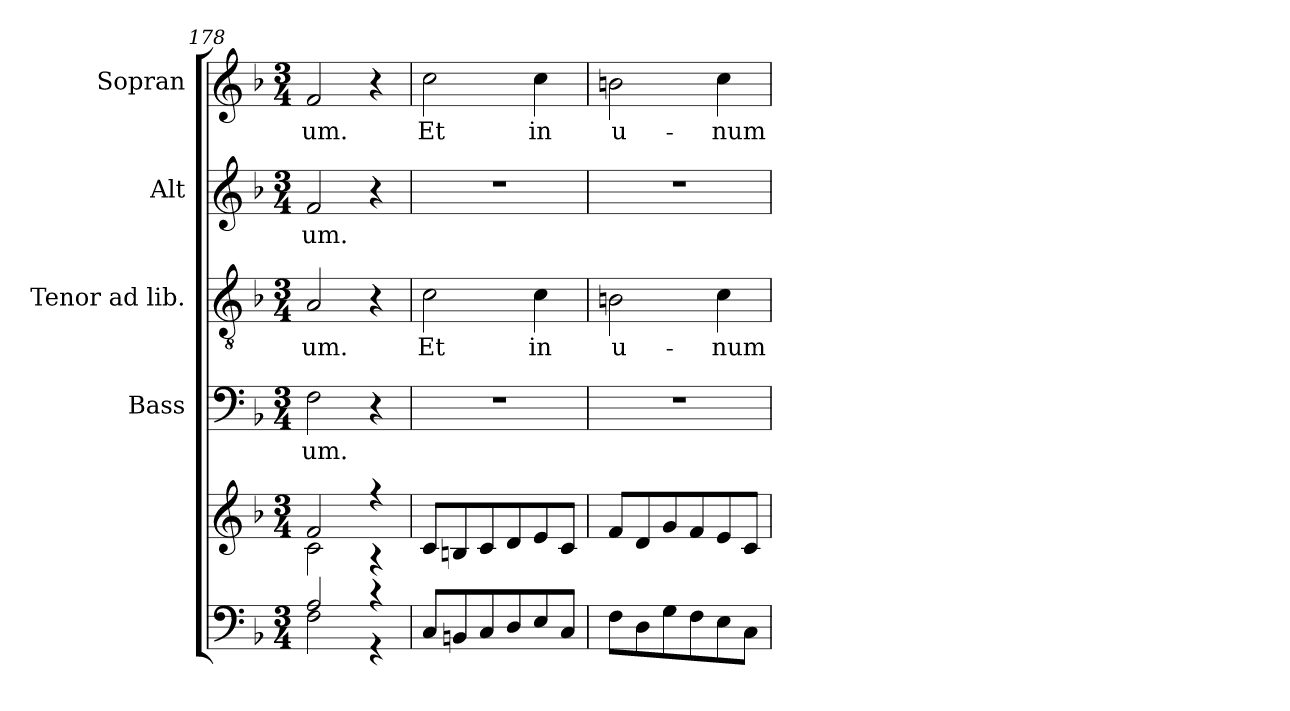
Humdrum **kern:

**kern	**kern	**kern	**text	**kern	**text	**kern	**text	**kern	**text
*part5	*part5	*part4	*part4	*part3	*part3	*part2	*part2	*part1	*part1
*staff6	*staff5	*staff4	*staff4	*staff3	*staff3	*staff2	*staff2	*staff1	*staff1
*	*	*I"Bass	*	*I"Tenor ad lib.	*	*I"Alt	*	*I"Sopran	*
*	*	*I'B.	*	*I'T.	*	*I'A.	*	*I'S.	*
*clefF4	*clefG2	*clefF4	*	*clefGv2	*	*clefG2	*	*clefG2	*
*k[b-]	*k[b-]	*k[b-]	*	*k[b-]	*	*k[b-]	*	*k[b-]	*
*F:	*F:	*F:	*	*F:	*	*F:	*	*F:	*
*M3/4	*M3/4	*M3/4	*	*M3/4	*	*M3/4	*	*M3/4	*
=178	=178	=178	=178	=178	=178	=178	=178	=178	=178
*^	*^	*	*	*	*	*	*	*	*
!	!	!	!	!	!LO:LY:b	!	!LO:LY:b	!	!LO:LY:b	!	!LO:LY:b
2A/	2F\	2f/	2c\	2F\	-um.	2A/	-um.	2f/	-um.	2f/	-um.
4r	4r	4r	4r	4r	.	4r	.	4r	.	4r	.
!!LO:PB:g=z
=179	=179	=179	=179	=179	=179	=179	=179	=179	=179	=179	=179
!	!	!	!	!	!	!	!LO:LY:b	!	!	!	!LO:LY:b
*v	*v	*	*	*	*	*	*	*	*	*	*
*	*v	*v	*	*	*	*	*	*	*	*
8C/L	8c/L	2.r	.	2c\	Et	2.r	.	2cc\	Et
8BBn/	8Bn/	.	.	.	.	.	.	.	.
8C/	8c/	.	.	.	.	.	.	.	.
8D/	8d/	.	.	.	.	.	.	.	.
!	!	!	!	!	!LO:LY:b	!	!	!	!LO:LY:b
8E/	8e/	.	.	4c\	in	.	.	4cc\	in
8C/J	8c/J	.	.	.	.	.	.	.	.
=180	=180	=180	=180	=180	=180	=180	=180	=180	=180
!	!	!	!	!	!LO:LY:b	!	!	!	!LO:LY:b
8F\L	8f/L	2.r	.	2Bn\	u-	2.r	.	2bn\	u-
8D\	8d/	.	.	.	.	.	.	.	.
8G\	8g/	.	.	.	.	.	.	.	.
8F\	8f/	.	.	.	.	.	.	.	.
!	!	!	!	!	!LO:LY:b	!	!	!	!LO:LY:b
8E\	8e/	.	.	4c\	-num	.	.	4cc\	-num
8C\J	8c/J	.	.	.	.	.	.	.	.
=	=	=	=	=	=	=	=	=	=
*-	*-	*-	*-	*-	*-	*-	*-	*-	*-
